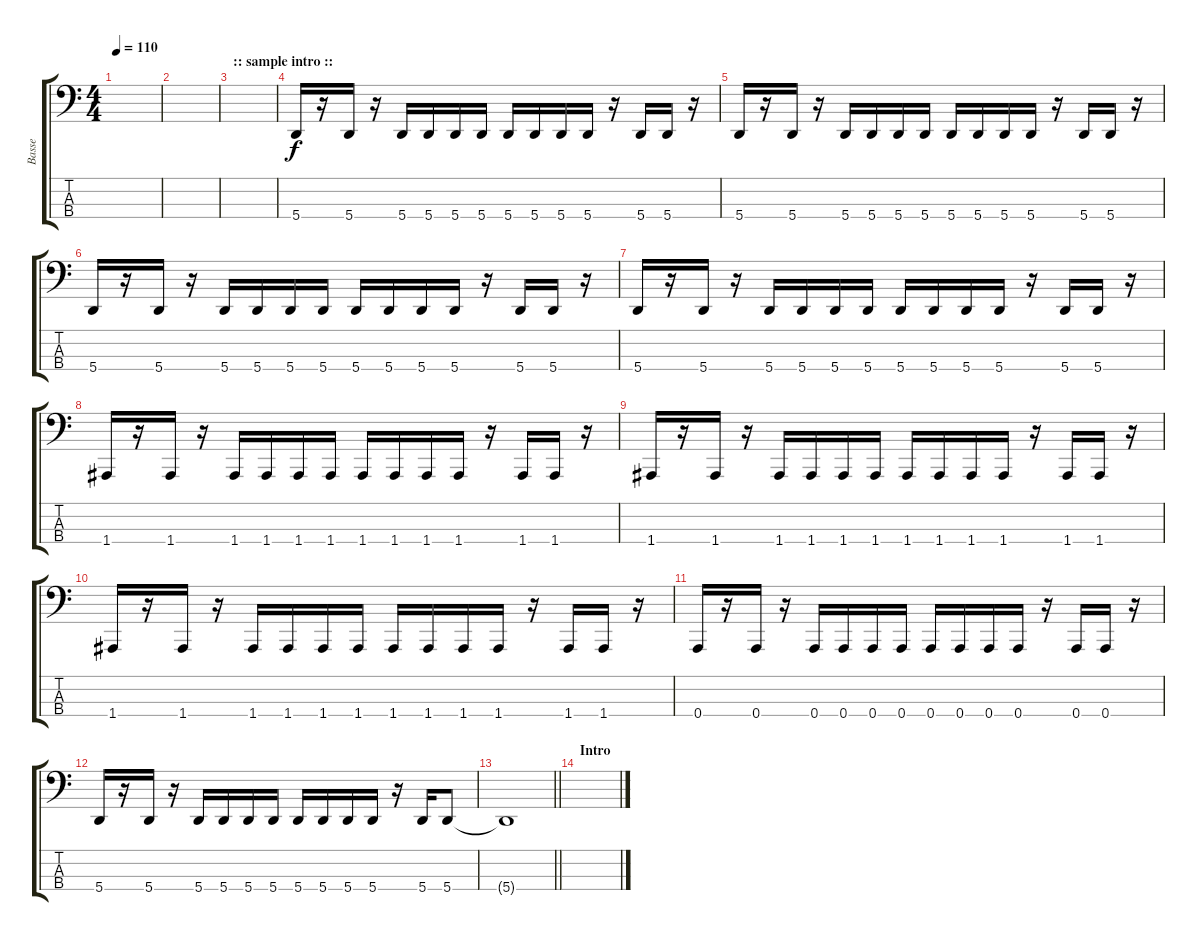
\track ("Basse" "Basse") {instrument electricbassfinger}
\staff {score tabs}
\tuning (D2 A1 E1 A0) {hide}
\ts (4 4)
\tempo 110
\clef f4
\ks c
|
|
\section ("" ":: sample intro ::")
|
5.4.16 r.16 5.4.16 r.16 5.4.16 5.4.16 5.4.16 5.4.16 5.4.16 5.4.16 5.4.16 5.4.16 r.16 5.4.16 5.4.16 r.16 |
5.4.16 r.16 5.4.16 r.16 5.4.16 5.4.16 5.4.16 5.4.16 5.4.16 5.4.16 5.4.16 5.4.16 r.16 5.4.16 5.4.16 r.16 |
5.4.16 r.16 5.4.16 r.16 5.4.16 5.4.16 5.4.16 5.4.16 5.4.16 5.4.16 5.4.16 5.4.16 r.16 5.4.16 5.4.16 r.16 |
5.4.16 r.16 5.4.16 r.16 5.4.16 5.4.16 5.4.16 5.4.16 5.4.16 5.4.16 5.4.16 5.4.16 r.16 5.4.16 5.4.16 r.16 |
1.4.16 r.16 1.4.16 r.16 1.4.16 1.4.16 1.4.16 1.4.16 1.4.16 1.4.16 1.4.16 1.4.16 r.16 1.4.16 1.4.16 r.16 |
1.4.16 r.16 1.4.16 r.16 1.4.16 1.4.16 1.4.16 1.4.16 1.4.16 1.4.16 1.4.16 1.4.16 r.16 1.4.16 1.4.16 r.16 |
1.4.16 r.16 1.4.16 r.16 1.4.16 1.4.16 1.4.16 1.4.16 1.4.16 1.4.16 1.4.16 1.4.16 r.16 1.4.16 1.4.16 r.16 |
0.4.16 r.16 0.4.16 r.16 0.4.16 0.4.16 0.4.16 0.4.16 0.4.16 0.4.16 0.4.16 0.4.16 r.16 0.4.16 0.4.16 r.16 |
5.4.16 r.16 5.4.16 r.16 5.4.16 5.4.16 5.4.16 5.4.16 5.4.16 5.4.16 5.4.16 5.4.16 r.16 5.4.16 5.4.8 |
\barLineRight lightlight
5.4{t}.1 |
\section ("" "Intro")
